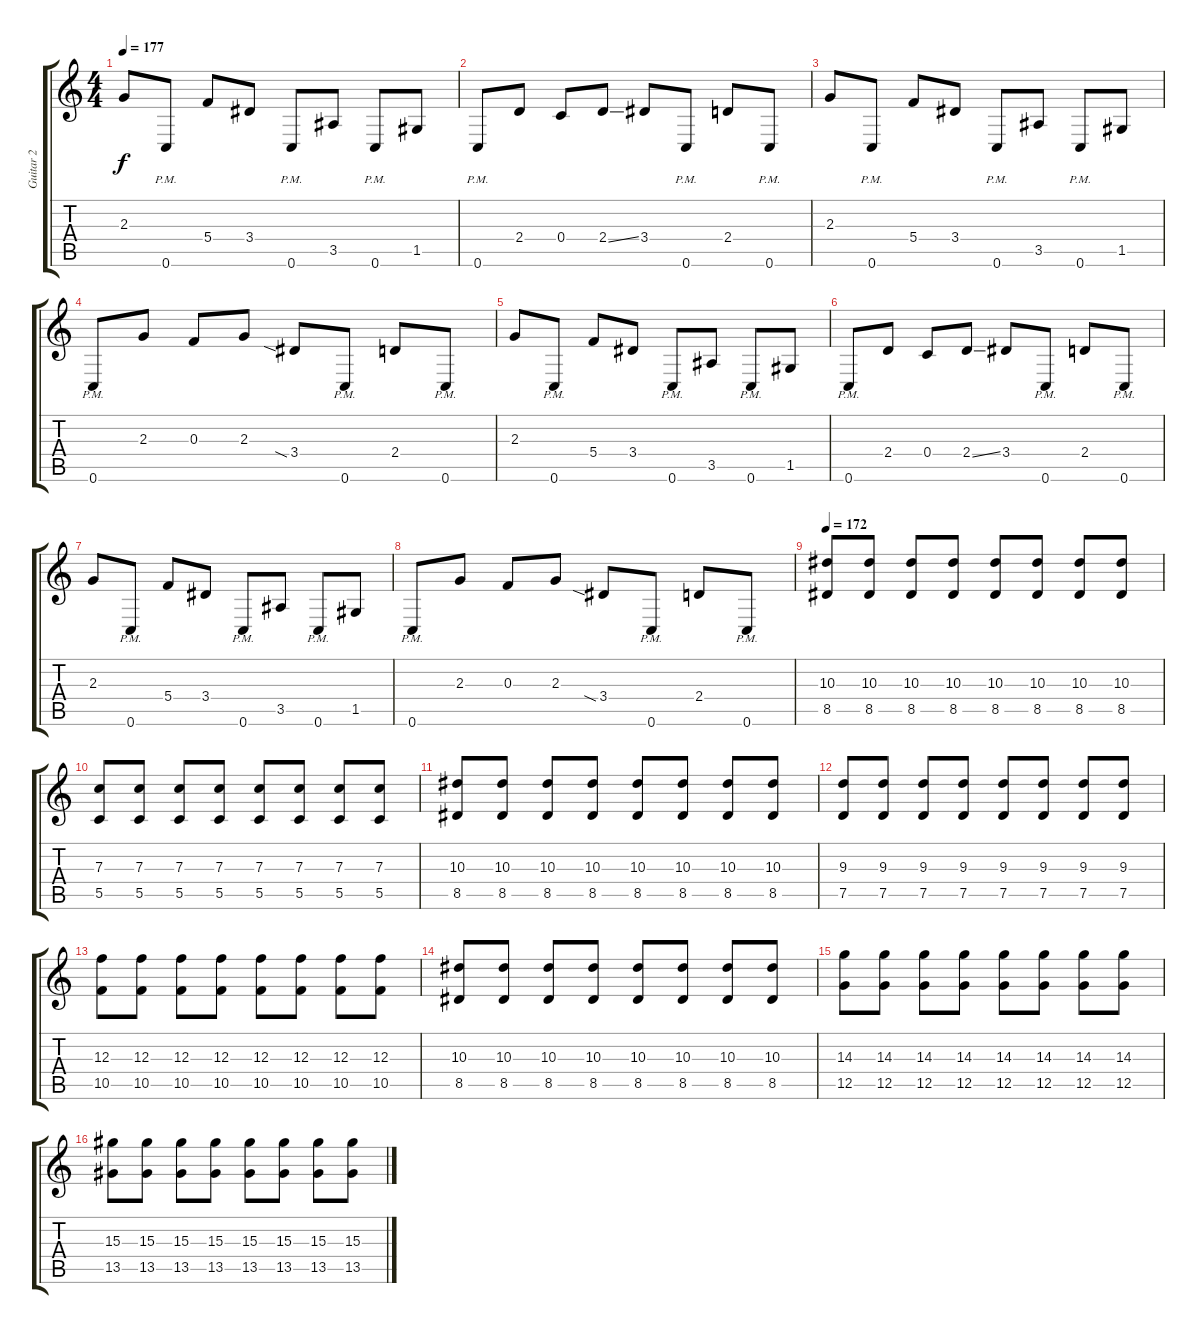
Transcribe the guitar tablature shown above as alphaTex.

\track ("Guitar 2" "Guitar 2") {instrument distortionguitar}
\staff {score tabs}
\tuning (D4 A3 F3 C3 G2 C2) {hide}
\ts (4 4)
\tempo 177
\clef g2
\ks c
2.3.8{dy f} 0.6{pm}.8 5.4.8 3.4.8 0.6{pm}.8 3.5.8 0.6{pm}.8 1.5.8 |
0.6{pm}.8 2.4.8 0.4.8 2.4{ss}.8 3.4.8 0.6{pm}.8 2.4.8 0.6{pm}.8 |
2.3.8 0.6{pm}.8 5.4.8 3.4.8 0.6{pm}.8 3.5.8 0.6{pm}.8 1.5.8 |
0.6{pm}.8 2.3.8 0.3.8 2.3.8 3.4{sia}.8 0.6{pm}.8 2.4.8 0.6{pm}.8 |
2.3.8 0.6{pm}.8 5.4.8 3.4.8 0.6{pm}.8 3.5.8 0.6{pm}.8 1.5.8 |
0.6{pm}.8 2.4.8 0.4.8 2.4{ss}.8 3.4.8 0.6{pm}.8 2.4.8 0.6{pm}.8 |
2.3.8 0.6{pm}.8 5.4.8 3.4.8 0.6{pm}.8 3.5.8 0.6{pm}.8 1.5.8 |
0.6{pm}.8 2.3.8 0.3.8 2.3.8 3.4{sia}.8 0.6{pm}.8 2.4.8 0.6{pm}.8 |
\tempo 172
(10.3 8.5).8 (10.3 8.5).8 (10.3 8.5).8 (10.3 8.5).8 (10.3 8.5).8 (10.3 8.5).8 (10.3 8.5).8 (10.3 8.5).8 |
(7.3 5.5).8 (7.3 5.5).8 (7.3 5.5).8 (7.3 5.5).8 (7.3 5.5).8 (7.3 5.5).8 (7.3 5.5).8 (7.3 5.5).8 |
(10.3 8.5).8 (10.3 8.5).8 (10.3 8.5).8 (10.3 8.5).8 (10.3 8.5).8 (10.3 8.5).8 (10.3 8.5).8 (10.3 8.5).8 |
(9.3 7.5).8 (9.3 7.5).8 (9.3 7.5).8 (9.3 7.5).8 (9.3 7.5).8 (9.3 7.5).8 (9.3 7.5).8 (9.3 7.5).8 |
(12.3 10.5).8 (12.3 10.5).8 (12.3 10.5).8 (12.3 10.5).8 (12.3 10.5).8 (12.3 10.5).8 (12.3 10.5).8 (12.3 10.5).8 |
(10.3 8.5).8 (10.3 8.5).8 (10.3 8.5).8 (10.3 8.5).8 (10.3 8.5).8 (10.3 8.5).8 (10.3 8.5).8 (10.3 8.5).8 |
(14.3 12.5).8 (14.3 12.5).8 (14.3 12.5).8 (14.3 12.5).8 (14.3 12.5).8 (14.3 12.5).8 (14.3 12.5).8 (14.3 12.5).8 |
(15.3 13.5).8 (15.3 13.5).8 (15.3 13.5).8 (15.3 13.5).8 (15.3 13.5).8 (15.3 13.5).8 (15.3 13.5).8 (15.3 13.5).8
